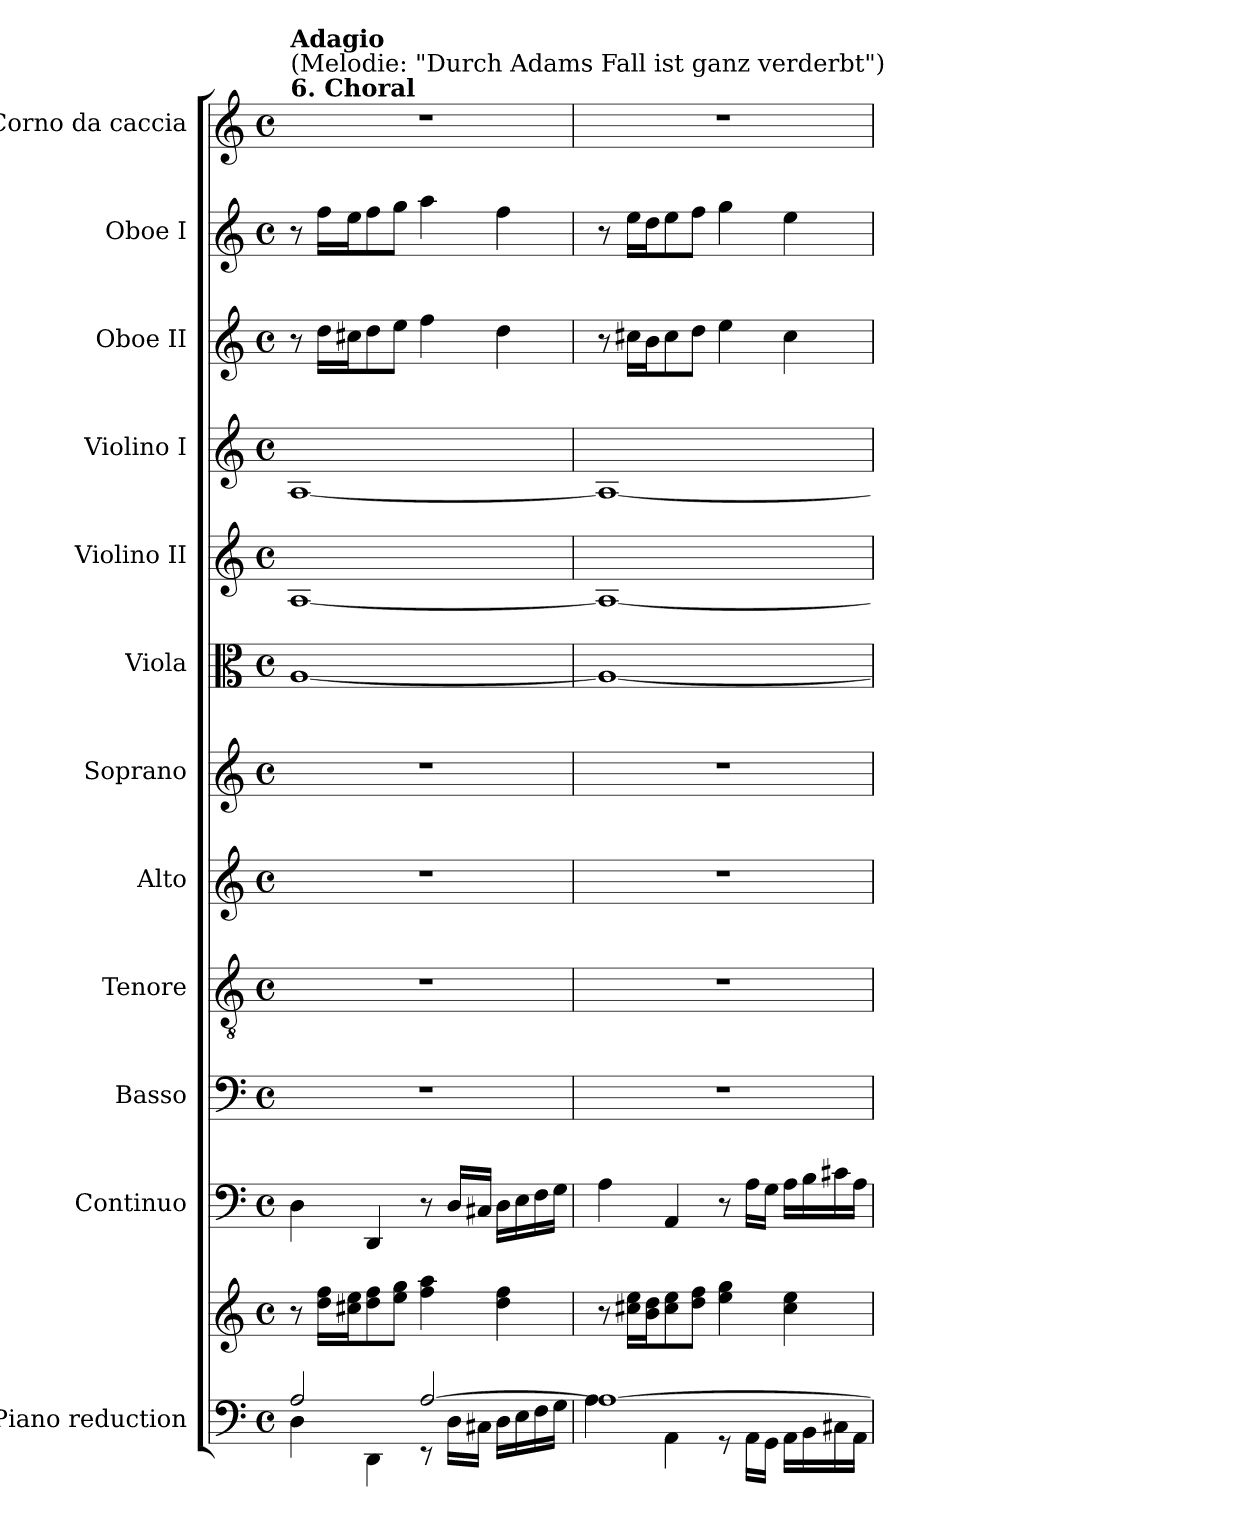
**kern	**kern	**kern	**kern	**kern	**kern	**kern	**kern	**kern	**kern	**kern	**kern	**kern
*part12	*part12	*part11	*part10	*part9	*part8	*part7	*part6	*part5	*part4	*part3	*part2	*part1
*staff13	*staff12	*staff11	*staff10	*staff9	*staff8	*staff7	*staff6	*staff5	*staff4	*staff3	*staff2	*staff1
*I"Piano reduction	*	*I"Continuo	*I"Basso	*I"Tenore	*I"Alto	*I"Soprano	*I"Viola	*I"Violino II	*I"Violino I	*I"Oboe II	*I"Oboe I	*I"Corno da caccia
*I'Pno	*	*	*	*	*	*	*I'Vla	*I'Vln	*I'Vln	*I'Ob	*I'Ob	*
*clefF4	*clefG2	*clefF4	*clefF4	*clefGv2	*clefG2	*clefG2	*clefC3	*clefG2	*clefG2	*clefG2	*clefG2	*clefG2
*	*	*	*	*	*	*	*	*	*	*	*	*ITrd7c12
*k[]	*k[]	*k[]	*k[]	*k[]	*k[]	*k[]	*k[]	*k[]	*k[]	*k[]	*k[]	*k[]
*M4/4	*M4/4	*M4/4	*M4/4	*M4/4	*M4/4	*M4/4	*M4/4	*M4/4	*M4/4	*M4/4	*M4/4	*M4/4
*met(c)	*met(c)	*met(c)	*met(c)	*met(c)	*met(c)	*met(c)	*met(c)	*met(c)	*met(c)	*met(c)	*met(c)	*met(c)
=1	=1	=1	=1	=1	=1	=1	=1	=1	=1	=1	=1	=1
*^	*	*	*	*	*	*	*	*	*	*	*	*
!	!	!	!	!	!	!	!	!	!	!	!	!	!LO:TX:a:B:t=6. Choral
!	!	!	!	!	!	!	!	!	!	!	!	!	!LO:TX:a:t=(Melodie&colon; "Durch Adams Fall ist ganz verderbt")
!	!	!	!	!	!	!	!	!	!	!	!	!	!LO:TX:a:B:t=Adagio
2A/	4D\	8r	4D\	1r	1r	1r	1r	[1A	[1A	[1A	8r	8r	1r
.	.	16dd\ 16ff\LL	.	.	.	.	.	.	.	.	16dd\LL	16ff\LL	.
.	.	16cc#X\ 16ee\J	.	.	.	.	.	.	.	.	16cc#X\J	16ee\J	.
.	4DD\	8dd\ 8ff\	4DD/	.	.	.	.	.	.	.	8dd\	8ff\	.
.	.	8ee\ 8gg\J	.	.	.	.	.	.	.	.	8ee\J	8gg\J	.
[2A/	8r	4ff\ 4aa\	8r	.	.	.	.	.	.	.	4ff\	4aa\	.
.	16D\LL	.	16D/LL	.	.	.	.	.	.	.	.	.	.
.	16C#X\JJ	.	16C#X/JJ	.	.	.	.	.	.	.	.	.	.
.	16D\LL	4dd\ 4ff\	16D\LL	.	.	.	.	.	.	.	4dd\	4ff\	.
.	16E\	.	16E\	.	.	.	.	.	.	.	.	.	.
.	16F\	.	16F\	.	.	.	.	.	.	.	.	.	.
.	16G\JJ	.	16G\JJ	.	.	.	.	.	.	.	.	.	.
=2	=2	=2	=2	=2	=2	=2	=2	=2	=2	=2	=2	=2	=2
1A_	4A\	8r	4A\	1r	1r	1r	1r	1A_	1A_	1A_	8r	8r	1r
.	.	16cc#X\ 16ee\LL	.	.	.	.	.	.	.	.	16cc#X\LL	16ee\LL	.
.	.	16b\ 16dd\J	.	.	.	.	.	.	.	.	16b\J	16dd\J	.
.	4AA\	8cc#\ 8ee\	4AA/	.	.	.	.	.	.	.	8cc#\	8ee\	.
.	.	8dd\ 8ff\J	.	.	.	.	.	.	.	.	8dd\J	8ff\J	.
.	8r	4ee\ 4gg\	8r	.	.	.	.	.	.	.	4ee\	4gg\	.
.	16AA\LL	.	16A\LL	.	.	.	.	.	.	.	.	.	.
.	16GG\JJ	.	16G\JJ	.	.	.	.	.	.	.	.	.	.
.	16AA\LL	4cc#\ 4ee\	16A\LL	.	.	.	.	.	.	.	4cc#\	4ee\	.
.	16BB\	.	16B\	.	.	.	.	.	.	.	.	.	.
.	16C#X\	.	16c#X\	.	.	.	.	.	.	.	.	.	.
.	16AA\JJ	.	16A\JJ	.	.	.	.	.	.	.	.	.	.
*v	*v	*	*	*	*	*	*	*	*	*	*	*	*
=	=	=	=	=	=	=	=	=	=	=	=	=
*-	*-	*-	*-	*-	*-	*-	*-	*-	*-	*-	*-	*-
